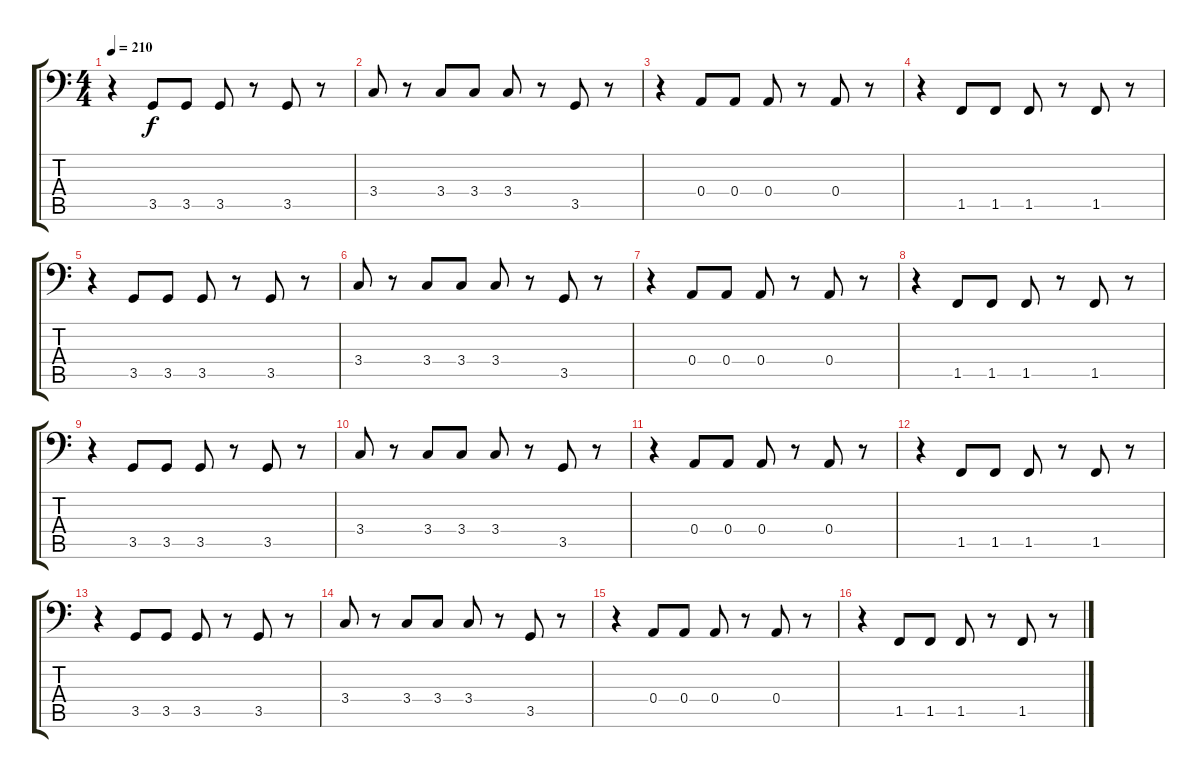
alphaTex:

\track "" {instrument electricbassfinger}
\staff {score tabs}
\tuning (C3 G2 D2 A1 E1 B0) {hide}
\ts (4 4)
\tempo 210
\clef f4
\ks c
r.4{dy f} 3.5.8 3.5.8 3.5.8 r.8 3.5.8 r.8 |
3.4.8 r.8 3.4.8 3.4.8 3.4.8 r.8 3.5.8 r.8 |
r.4 0.4.8 0.4.8 0.4.8 r.8 0.4.8 r.8 |
r.4 1.5.8 1.5.8 1.5.8 r.8 1.5.8 r.8 |
r.4 3.5.8 3.5.8 3.5.8 r.8 3.5.8 r.8 |
3.4.8 r.8 3.4.8 3.4.8 3.4.8 r.8 3.5.8 r.8 |
r.4 0.4.8 0.4.8 0.4.8 r.8 0.4.8 r.8 |
r.4 1.5.8 1.5.8 1.5.8 r.8 1.5.8 r.8 |
r.4 3.5.8 3.5.8 3.5.8 r.8 3.5.8 r.8 |
3.4.8 r.8 3.4.8 3.4.8 3.4.8 r.8 3.5.8 r.8 |
r.4 0.4.8 0.4.8 0.4.8 r.8 0.4.8 r.8 |
r.4 1.5.8 1.5.8 1.5.8 r.8 1.5.8 r.8 |
r.4 3.5.8 3.5.8 3.5.8 r.8 3.5.8 r.8 |
3.4.8 r.8 3.4.8 3.4.8 3.4.8 r.8 3.5.8 r.8 |
r.4 0.4.8 0.4.8 0.4.8 r.8 0.4.8 r.8 |
r.4 1.5.8 1.5.8 1.5.8 r.8 1.5.8 r.8
